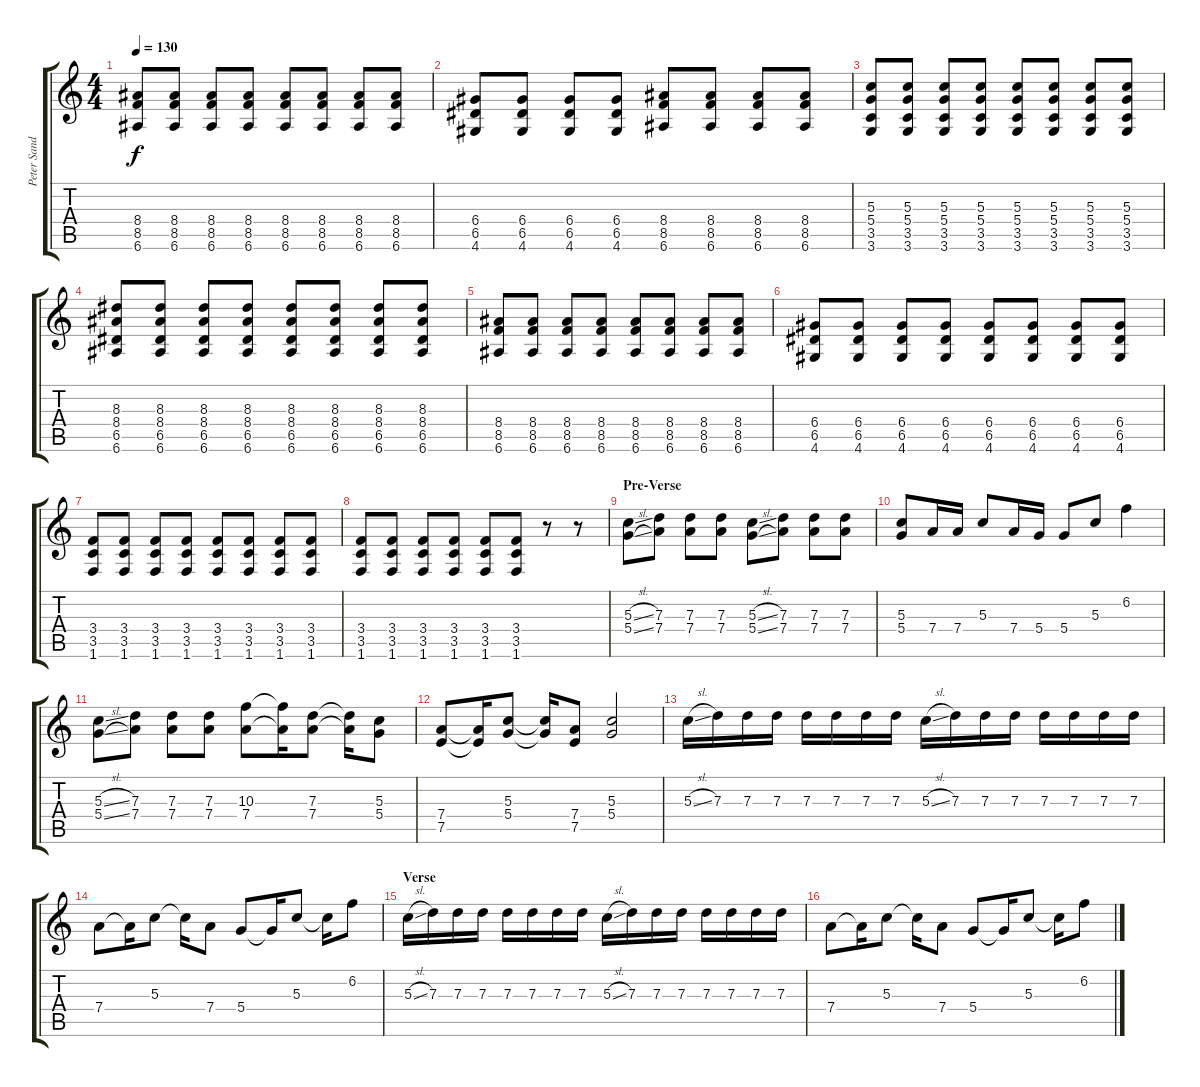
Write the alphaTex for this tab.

\track ("Peter Sandorff - guitar" "Peter Sand") {instrument overdrivenguitar}
\staff {score tabs}
\tuning (E4 B3 G3 D3 A2 E2) {hide}
\ts (4 4)
\tempo 130
\clef g2
\ks c
(8.4 8.5 6.6).8{dy f} (8.4 8.5 6.6).8 (8.4 8.5 6.6).8 (8.4 8.5 6.6).8 (8.4 8.5 6.6).8 (8.4 8.5 6.6).8 (8.4 8.5 6.6).8 (8.4 8.5 6.6).8 |
(6.4 6.5 4.6).8 (6.4 6.5 4.6).8 (6.4 6.5 4.6).8 (6.4 6.5 4.6).8 (8.4 8.5 6.6).8 (8.4 8.5 6.6).8 (8.4 8.5 6.6).8 (8.4 8.5 6.6).8 |
(5.3 5.4 3.5 3.6).8 (5.3 5.4 3.5 3.6).8 (5.3 5.4 3.5 3.6).8 (5.3 5.4 3.5 3.6).8 (5.3 5.4 3.5 3.6).8 (5.3 5.4 3.5 3.6).8 (5.3 5.4 3.5 3.6).8 (5.3 5.4 3.5 3.6).8 |
(8.3 8.4 6.5 6.6).8 (8.3 8.4 6.5 6.6).8 (8.3 8.4 6.5 6.6).8 (8.3 8.4 6.5 6.6).8 (8.3 8.4 6.5 6.6).8 (8.3 8.4 6.5 6.6).8 (8.3 8.4 6.5 6.6).8 (8.3 8.4 6.5 6.6).8 |
(8.4 8.5 6.6).8 (8.4 8.5 6.6).8 (8.4 8.5 6.6).8 (8.4 8.5 6.6).8 (8.4 8.5 6.6).8 (8.4 8.5 6.6).8 (8.4 8.5 6.6).8 (8.4 8.5 6.6).8 |
(6.4 6.5 4.6).8 (6.4 6.5 4.6).8 (6.4 6.5 4.6).8 (6.4 6.5 4.6).8 (6.4 6.5 4.6).8 (6.4 6.5 4.6).8 (6.4 6.5 4.6).8 (6.4 6.5 4.6).8 |
(3.4 3.5 1.6).8 (3.4 3.5 1.6).8 (3.4 3.5 1.6).8 (3.4 3.5 1.6).8 (3.4 3.5 1.6).8 (3.4 3.5 1.6).8 (3.4 3.5 1.6).8 (3.4 3.5 1.6).8 |
(3.4 3.5 1.6).8 (3.4 3.5 1.6).8 (3.4 3.5 1.6).8 (3.4 3.5 1.6).8 (3.4 3.5 1.6).8 (3.4 3.5 1.6).8 r.8 r.8 |
\section ("" "Pre-Verse")
(5.3{sl} 5.4{sl}).8 (7.3 7.4).8 (7.3 7.4).8 (7.3 7.4).8 (5.3{sl} 5.4{sl}).8 (7.3 7.4).8 (7.3 7.4).8 (7.3 7.4).8 |
(5.3 5.4).8 7.4.16 7.4.16 5.3.8 7.4.16 5.4.16 5.4.8 5.3.8 6.2.4 |
(5.3{sl} 5.4{sl}).8 (7.3 7.4).8 (7.3 7.4).8 (7.3 7.4).8 (10.3 7.4).8 (10.3{t} 7.4{t}).16 (7.3 7.4).8 (7.3{t} 7.4{t}).16 (5.3 5.4).8 |
(7.4 7.5).8 (7.4{t} 7.5{t}).16 (5.3 5.4).8 (5.3{t} 5.4{t}).16 (7.4 7.5).8 (5.3 5.4).2 |
5.3{sl}.16 7.3.16 7.3.16 7.3.16 7.3.16 7.3.16 7.3.16 7.3.16 5.3{sl}.16 7.3.16 7.3.16 7.3.16 7.3.16 7.3.16 7.3.16 7.3.16 |
7.4.8 7.4{t}.16 5.3.8 5.3{t}.16 7.4.8 5.4.8 5.4{t}.16 5.3.8 5.3{t}.16 6.2.8 |
\section ("" "Verse")
5.3{sl}.16 7.3.16 7.3.16 7.3.16 7.3.16 7.3.16 7.3.16 7.3.16 5.3{sl}.16 7.3.16 7.3.16 7.3.16 7.3.16 7.3.16 7.3.16 7.3.16 |
7.4.8 7.4{t}.16 5.3.8 5.3{t}.16 7.4.8 5.4.8 5.4{t}.16 5.3.8 5.3{t}.16 6.2.8
